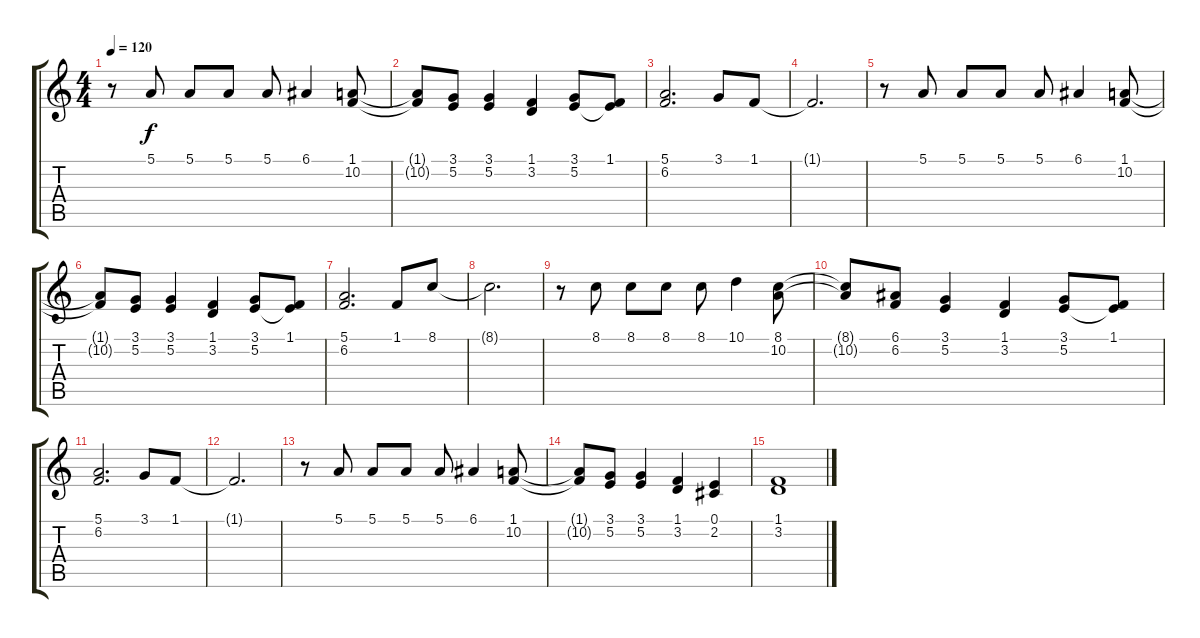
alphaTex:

\track "" {instrument lead6voice}
\staff {score tabs}
\tuning (E4 B3 G3 D3 A2 E2) {hide}
\ts (4 4)
\tempo 120
\clef g2
\ks c
r.8{dy f} 5.1.8 5.1.8 5.1.8 5.1.8 6.1.4 (1.1 10.2).8 |
(1.1{t} 10.2{t}).8 (3.1 5.2).8 (3.1 5.2).4 (1.1 3.2).4 (3.1 5.2).8 (1.1 5.2{t}).8 |
(5.1 6.2).2{d} 3.1.8 1.1.8 |
1.1{t}.2{d} |
r.8 5.1.8 5.1.8 5.1.8 5.1.8 6.1.4 (1.1 10.2).8{txt ""} |
(1.1{t} 10.2{t}).8 (3.1 5.2).8 (3.1 5.2).4 (1.1 3.2).4 (3.1 5.2).8 (1.1 5.2{t}).8 |
(5.1 6.2).2{d} 1.1.8 8.1.8 |
8.1{t}.2{d} |
r.8 8.1.8 8.1.8 8.1.8 8.1.8 10.1.4 (8.1 10.2).8 |
(8.1{t} 10.2{t}).8 (6.1 6.2).8 (3.1 5.2).4 (1.1 3.2).4 (3.1 5.2).8 (1.1 5.2{t}).8 |
(5.1 6.2).2{d} 3.1.8 1.1.8 |
1.1{t}.2{d} |
r.8 5.1.8 5.1.8 5.1.8 5.1.8 6.1.4 (1.1 10.2).8 |
(1.1{t} 10.2{t}).8 (3.1 5.2).8 (3.1 5.2).4 (1.1 3.2).4 (0.1 2.2).4 |
(1.1 3.2).1
